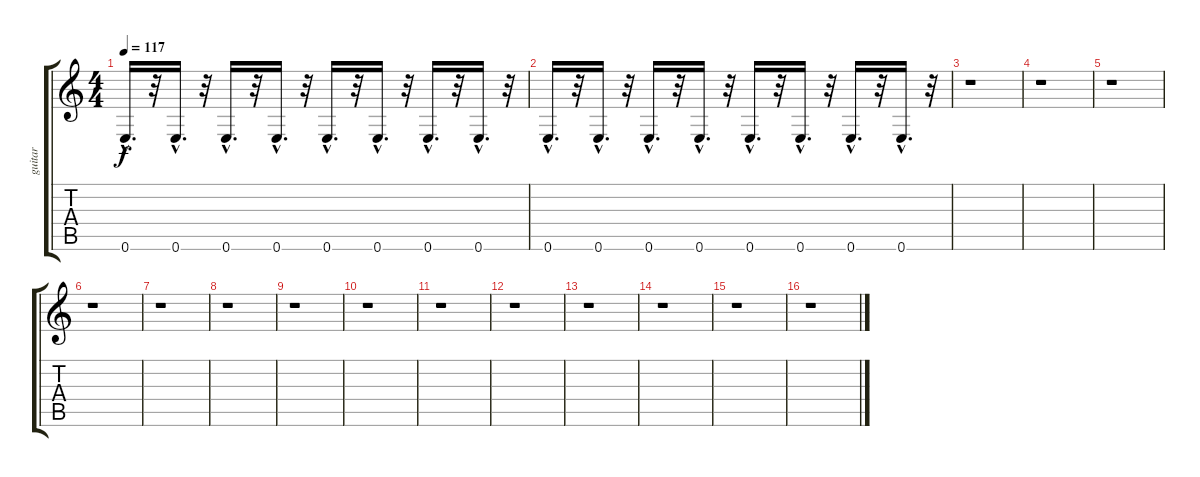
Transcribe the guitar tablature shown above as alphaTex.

\track ("guitar" "guitar") {instrument electricguitarclean}
\staff {score tabs}
\tuning (E4 B3 G3 D3 A2 E2) {hide}
\ts (4 4)
\tempo 117
\clef g2
\ks c
0.6{hac}.16{d dy f} r.32 0.6{hac}.16{d} r.32 0.6{hac}.16{d} r.32 0.6{hac}.16{d} r.32 0.6{hac}.16{d} r.32 0.6{hac}.16{d} r.32 0.6{hac}.16{d} r.32 0.6{hac}.16{d} r.32 |
0.6{hac}.16{d} r.32 0.6{hac}.16{d} r.32 0.6{hac}.16{d} r.32 0.6{hac}.16{d} r.32 0.6{hac}.16{d} r.32 0.6{hac}.16{d} r.32 0.6{hac}.16{d} r.32 0.6{hac}.16{d} r.32 |
r.1 |
r.1 |
r.1 |
r.1 |
r.1 |
r.1 |
r.1 |
r.1 |
r.1 |
r.1 |
r.1 |
r.1 |
r.1 |
r.1
